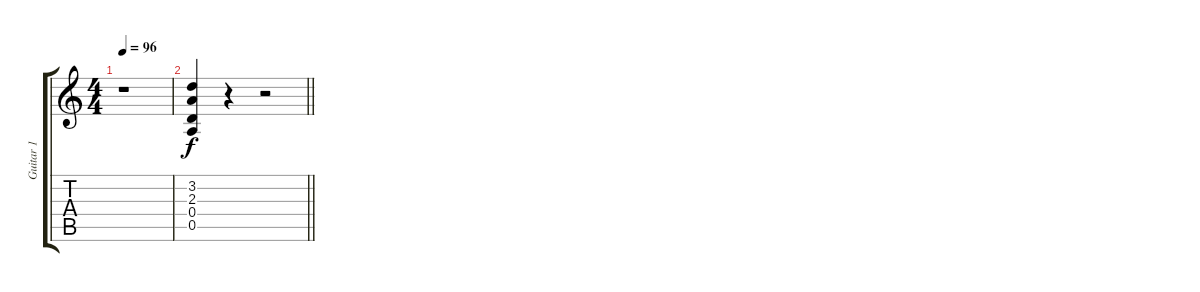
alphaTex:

\track ("Guitar 1" "Guitar 1") {instrument acousticguitarsteel}
\staff {score tabs}
\tuning (E4 B3 G3 D3 A2 E2) {hide}
\ts (4 4)
\tempo 96
\clef g2
\ks c
r.1{dy f} |
\barLineRight lightlight
(3.2 2.3 0.4 0.5).4 r.4 r.2
